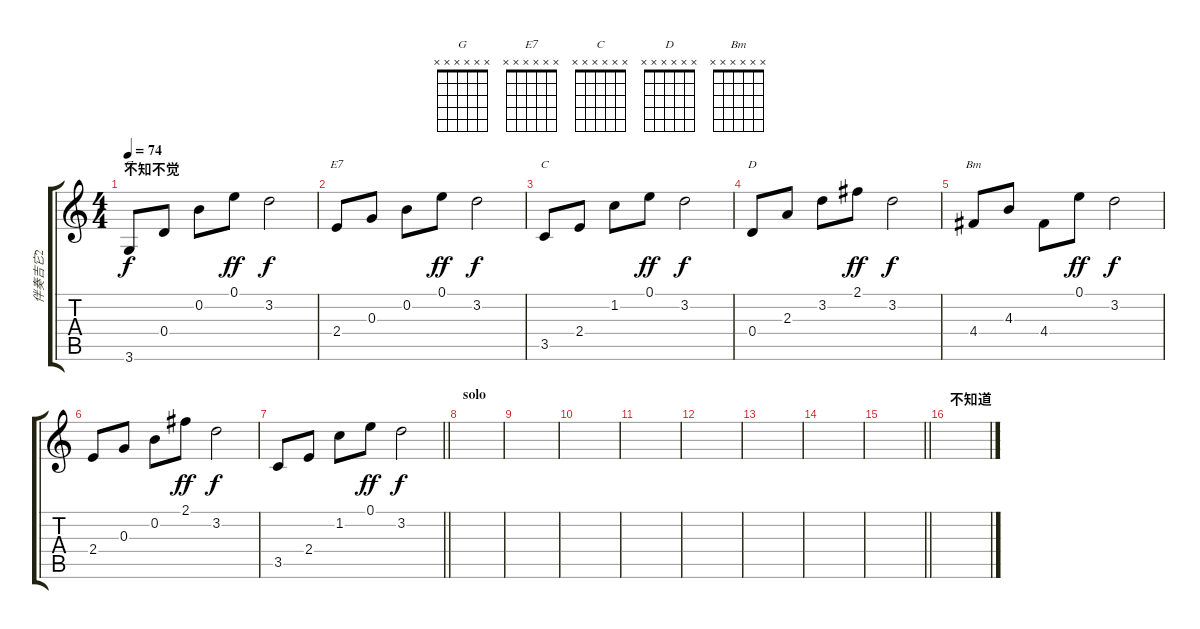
\track ("伴奏吉它2" "伴奏吉它2") {instrument electricguitarjazz}
\staff {score tabs}
\tuning (E4 B3 G3 D3 A2 E2) {hide}
\chord ("G" x x x x x x)
\chord ("E7" x x x x x x)
\chord ("C" x x x x x x)
\chord ("D" x x x x x x)
\chord ("Bm" x x x x x x)
\ts (4 4)
\section ("" "不知不觉")
\tempo 74
\clef g2
\ks c
3.6.8{ch "G" dy f volume 12 instrument electricguitarjazz} 0.4.8 0.2.8 0.1.8{dy ff} 3.2.2{dy f} |
2.4.8{ch "E7"} 0.3.8 0.2.8 0.1.8{dy ff} 3.2.2{dy f} |
3.5.8{ch "C"} 2.4.8 1.2.8 0.1.8{dy ff} 3.2.2{dy f} |
0.4.8{ch "D"} 2.3.8 3.2.8 2.1.8{dy ff} 3.2.2{dy f} |
4.4.8{ch "Bm"} 4.3.8 4.4.8 0.1.8{dy ff} 3.2.2{dy f} |
2.4.8 0.3.8 0.2.8 2.1.8{dy ff} 3.2.2{dy f} |
\barLineRight lightlight
3.5.8 2.4.8 1.2.8 0.1.8{dy ff} 3.2.2{dy f} |
\section ("" "solo")
|
|
|
|
|
|
|
\barLineRight lightlight
|
\section ("" "不知道")
